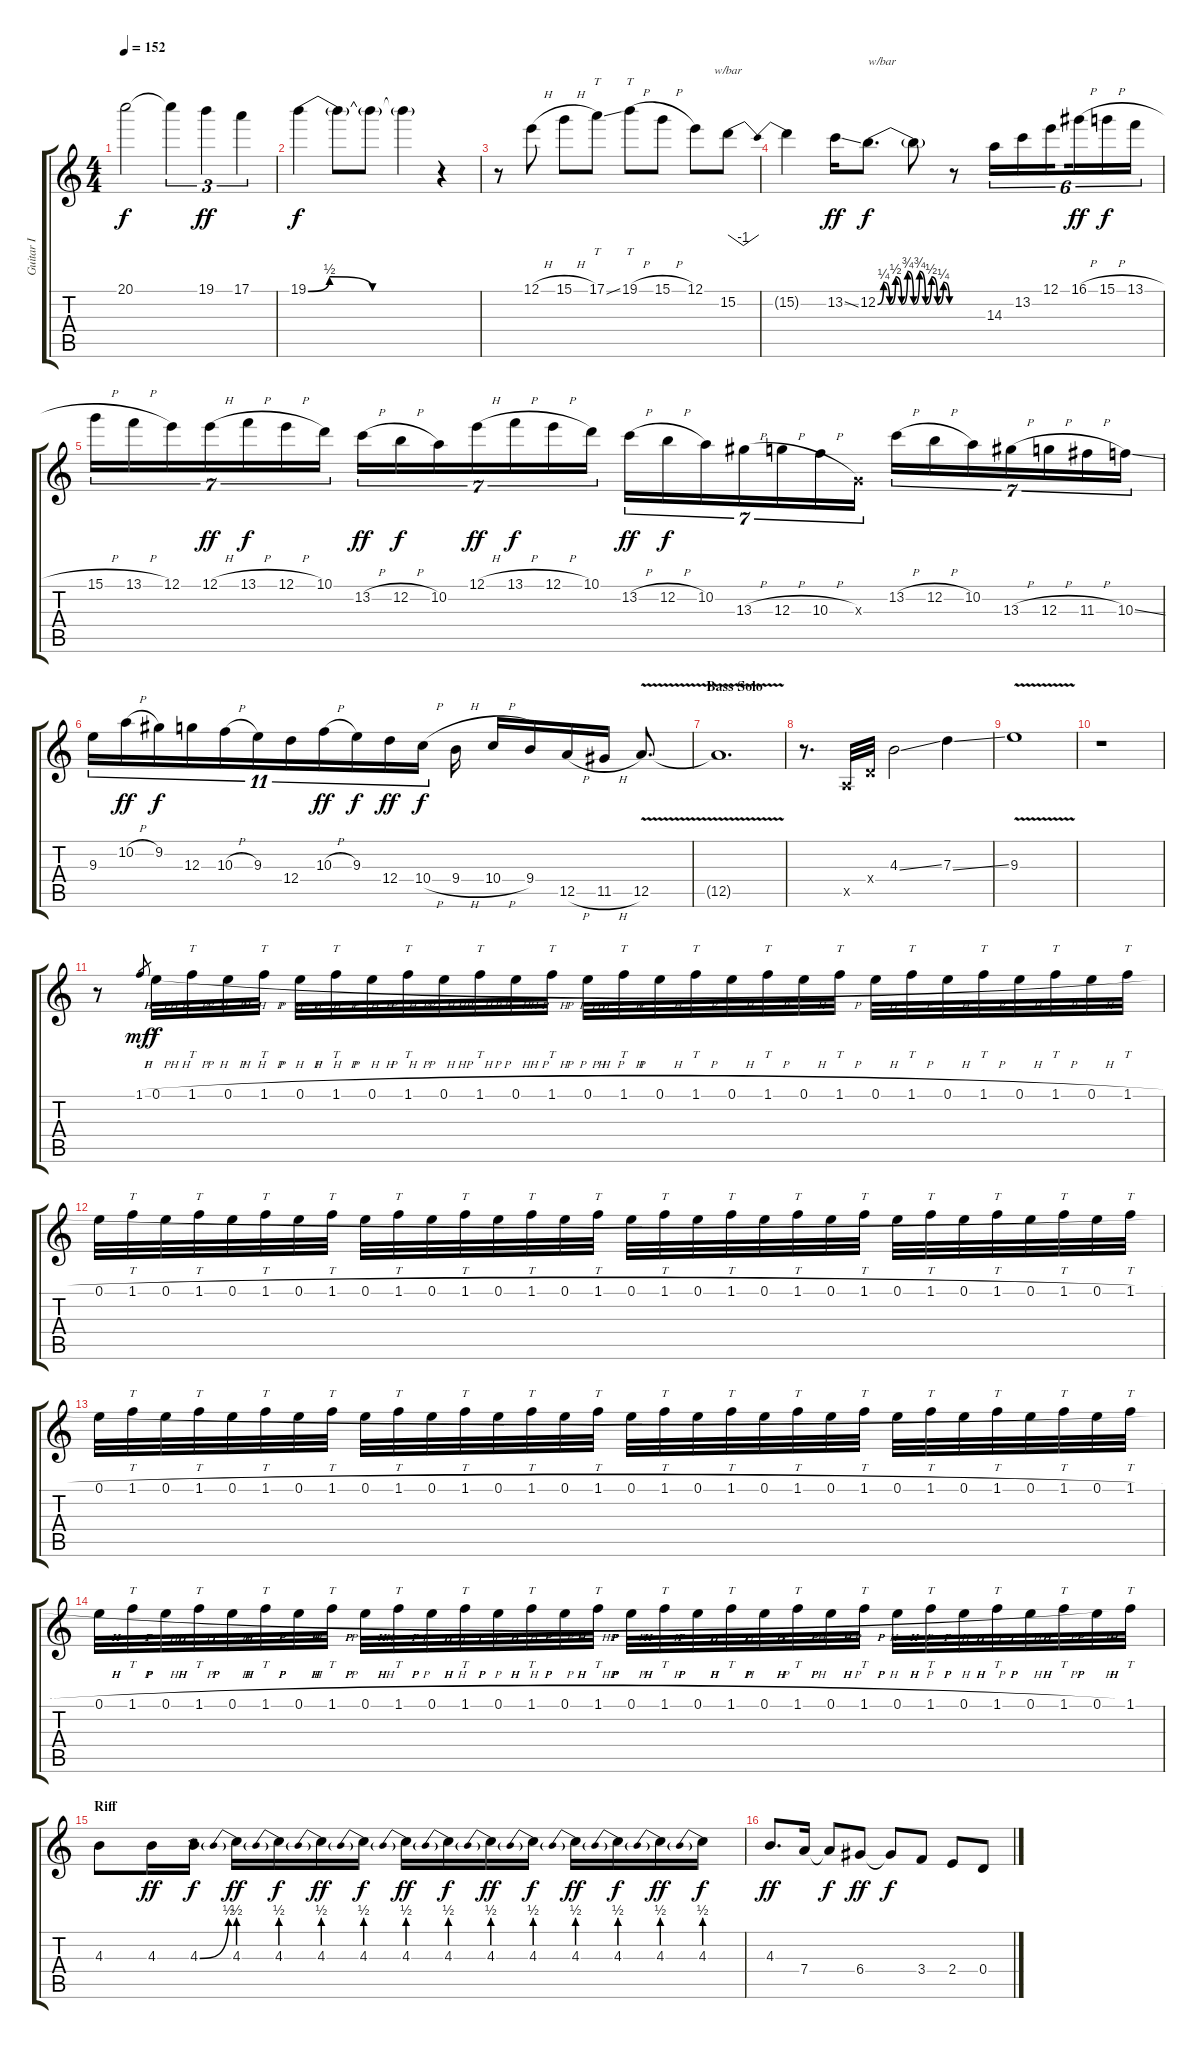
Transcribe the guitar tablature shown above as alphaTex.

\track ("Guitar I" "Guitar I") {instrument overdrivenguitar}
\staff {score tabs}
\tuning (E4 B3 G3 D3 A2 E2) {hide}
\ts (4 4)
\tempo 152
\clef g2
\ks c
20.1{t}.2{dy f} 20.1{t}.4{tu (3 2)} 19.1.4{tu (3 2) dy ff} 17.1.4{tu (3 2)} |
19.1{be (custom 0 0 10 2 30 0 40 0 60 0)}.4{dy f} 19.1{t}.8 19.1{t}.8 19.1{t}.4 r.4 |
r.8 12.1{h}.8 15.1{h}.8 17.1{ss}.8{tt} 19.1{h}.8{tt} 15.1{h}.8 12.1.8 15.2.8{tbe (dip default 0 0 30 -4 60 0)} |
15.2{t}.4 13.2{ss}.16{dy ff} 12.2{be (custom 0 0 5 1 10 0 15 2 20 0 25 3 30 0 35 3 40 0 45 2 50 0 55 1 60 0)}.8{d txt "w/bar" dy f} 12.2{t}.8 r.8 14.3.16{tu (6 4)} 13.2.16{tu (6 4)} 12.1.16{tu (6 4) beam splitsecondary} 16.1{h}.16{tu (6 4) dy ff} 15.1{h}.16{tu (6 4) dy f} 13.1{h}.16{tu (6 4)} |
15.1{h}.16{tu (7 4)} 13.1{h}.16{tu (7 4)} 12.1.16{tu (7 4)} 12.1{h}.16{tu (7 4) dy ff} 13.1{h}.16{tu (7 4) dy f} 12.1{h}.16{tu (7 4)} 10.1.16{tu (7 4)} 13.2{h}.16{tu (7 4) dy ff} 12.2{h}.16{tu (7 4) dy f} 10.2.16{tu (7 4)} 12.1{h}.16{tu (7 4) dy ff} 13.1{h}.16{tu (7 4) dy f} 12.1{h}.16{tu (7 4)} 10.1.16{tu (7 4)} 13.2{h}.16{tu (7 4) dy ff} 12.2{h}.16{tu (7 4) dy f} 10.2.16{tu (7 4)} 13.3{h}.16{tu (7 4)} 12.3{h}.16{tu (7 4)} 10.3{h}.16{tu (7 4)} 0.3{x}.16{tu (7 4)} 13.2{h}.16{tu (7 4)} 12.2{h}.16{tu (7 4)} 10.2.16{tu (7 4)} 13.3{h}.16{tu (7 4)} 12.3{h}.16{tu (7 4)} 11.3{h}.16{tu (7 4)} 10.3{ss}.16{tu (7 4)} |
9.3.16{tu (11 8)} 10.2{h}.16{tu (11 8) dy ff} 9.2.16{tu (11 8) dy f} 12.3.16{tu (11 8)} 10.3{h}.16{tu (11 8)} 9.3.16{tu (11 8)} 12.4.16{tu (11 8)} 10.3{h}.16{tu (11 8) dy ff} 9.3.16{tu (11 8) dy f} 12.4.16{tu (11 8) dy ff} 10.4{h}.16{tu (11 8) dy f} 9.4{h}.16 10.4{h}.16 9.4.16 12.5{h}.16 11.5{h}.16 12.5{v}.8{d} |
\section ("" "Bass Solo")
12.5{t}.1{d} |
r.8{d volume 11} 0.5{x}.32 0.4{x}.32 4.3{ss}.2 7.3{ss}.4 |
9.3{v}.1 |
r.1 |
r.8 1.1{h}.8{gr dy mf} 0.1{h}.32{dy f} 1.1{h}.32{tt} 0.1{h}.32 1.1{h}.32{tt} 0.1{h}.32 1.1{h}.32{tt} 0.1{h}.32 1.1{h}.32{tt} 0.1{h}.32 1.1{h}.32{tt} 0.1{h}.32 1.1{h}.32{tt} 0.1{h}.32 1.1{h}.32{tt} 0.1{h}.32 1.1{h}.32{tt} 0.1{h}.32 1.1{h}.32{tt} 0.1{h}.32 1.1{h}.32{tt} 0.1{h}.32 1.1{h}.32{tt} 0.1{h}.32 1.1{h}.32{tt} 0.1{h}.32 1.1{h}.32{tt} 0.1{h}.32 1.1{h}.32{tt} |
0.1{h}.32 1.1{h}.32{tt} 0.1{h}.32 1.1{h}.32{tt} 0.1{h}.32 1.1{h}.32{tt} 0.1{h}.32 1.1{h}.32{tt} 0.1{h}.32 1.1{h}.32{tt} 0.1{h}.32 1.1{h}.32{tt} 0.1{h}.32 1.1{h}.32{tt} 0.1{h}.32 1.1{h}.32{tt} 0.1{h}.32 1.1{h}.32{tt} 0.1{h}.32 1.1{h}.32{tt} 0.1{h}.32 1.1{h}.32{tt} 0.1{h}.32 1.1{h}.32{tt} 0.1{h}.32 1.1{h}.32{tt} 0.1{h}.32 1.1{h}.32{tt} 0.1{h}.32 1.1{h}.32{tt} 0.1{h}.32 1.1{h}.32{tt} |
0.1{h}.32 1.1{h}.32{tt} 0.1{h}.32 1.1{h}.32{tt} 0.1{h}.32 1.1{h}.32{tt} 0.1{h}.32 1.1{h}.32{tt} 0.1{h}.32 1.1{h}.32{tt} 0.1{h}.32 1.1{h}.32{tt} 0.1{h}.32 1.1{h}.32{tt} 0.1{h}.32 1.1{h}.32{tt} 0.1{h}.32 1.1{h}.32{tt} 0.1{h}.32 1.1{h}.32{tt} 0.1{h}.32 1.1{h}.32{tt} 0.1{h}.32 1.1{h}.32{tt} 0.1{h}.32 1.1{h}.32{tt} 0.1{h}.32 1.1{h}.32{tt} 0.1{h}.32 1.1{h}.32{tt} 0.1{h}.32 1.1{h}.32{tt} |
0.1{h}.32 1.1{h}.32{tt} 0.1{h}.32 1.1{h}.32{tt} 0.1{h}.32 1.1{h}.32{tt} 0.1{h}.32 1.1{h}.32{tt} 0.1{h}.32 1.1{h}.32{tt} 0.1{h}.32 1.1{h}.32{tt} 0.1{h}.32 1.1{h}.32{tt} 0.1{h}.32 1.1{h}.32{tt} 0.1{h}.32 1.1{h}.32{tt} 0.1{h}.32 1.1{h}.32{tt} 0.1{h}.32 1.1{h}.32{tt} 0.1{h}.32 1.1{h}.32{tt} 0.1{h}.32 1.1{h}.32{tt} 0.1{h}.32 1.1{h}.32{tt} 0.1{h}.32 1.1{h}.32{tt} 0.1{h}.32 1.1.32{tt} |
\section ("" "Riff")
4.3.8 4.3.16{dy ff} 4.3{be (bend 0 0 60 2)}.16{dy f} 4.3{be (prebend 0 2 60 2)}.16{dy ff} 4.3{be (prebend 0 2 60 2)}.16{dy f} 4.3{be (prebend 0 2 60 2)}.16{dy ff} 4.3{be (prebend 0 2 60 2)}.16{dy f} 4.3{be (prebend 0 2 60 2)}.16{dy ff} 4.3{be (prebend 0 2 60 2)}.16{dy f} 4.3{be (prebend 0 2 60 2)}.16{dy ff} 4.3{be (prebend 0 2 60 2)}.16{dy f} 4.3{be (prebend 0 2 60 2)}.16{dy ff} 4.3{be (prebend 0 2 60 2)}.16{dy f} 4.3{be (prebend 0 2 60 2)}.16{dy ff} 4.3{be (prebend 0 2 60 2)}.16{dy f} |
4.3.8{d dy ff} 7.4.16 7.4{t}.8{dy f} 6.4.8{dy ff} 6.4{t}.8{dy f} 3.4.8 2.4.8 0.4.8
